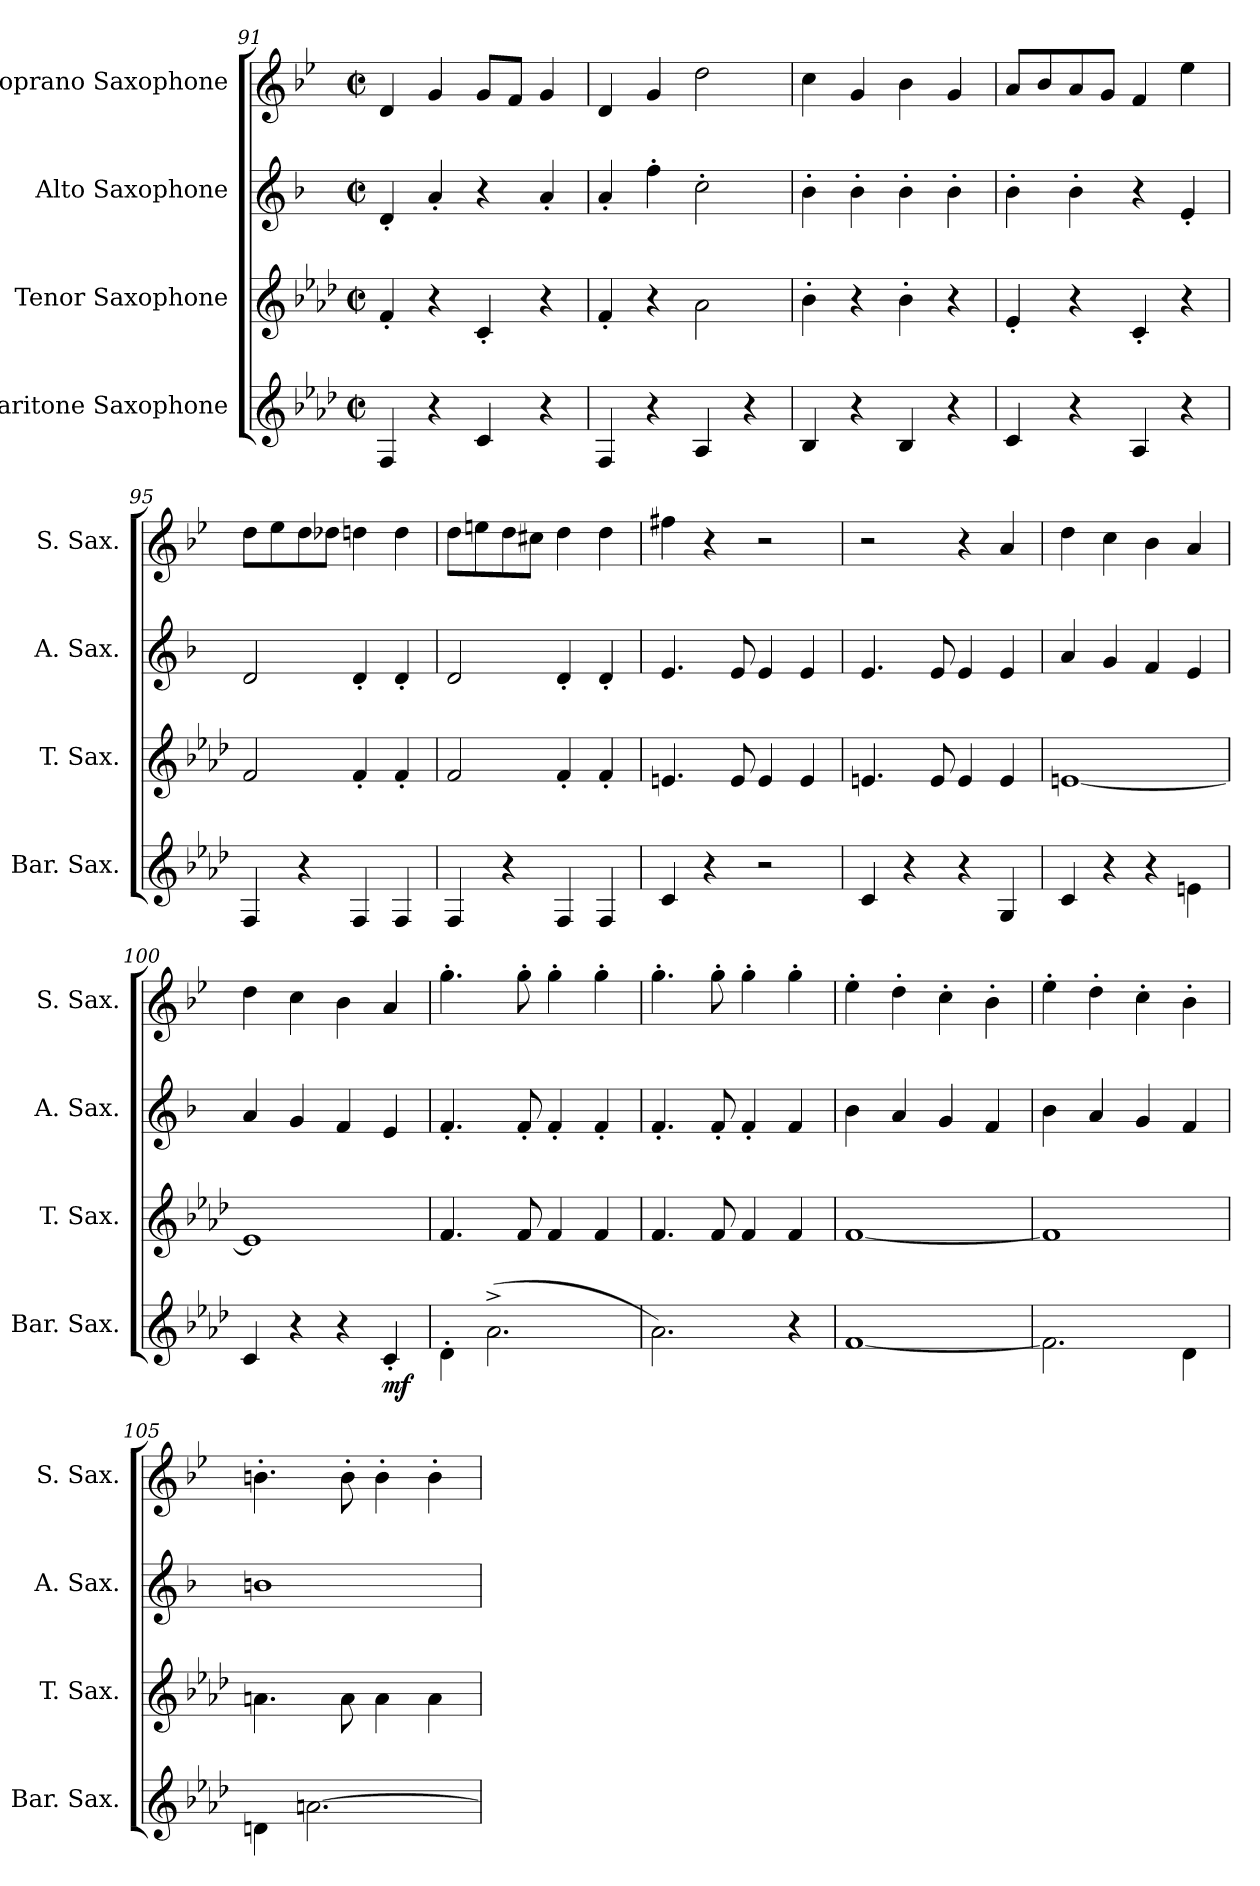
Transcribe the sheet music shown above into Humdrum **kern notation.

**kern	**dynam	**kern	**kern	**kern
*part4	*part4	*part3	*part2	*part1
*staff4	*staff4	*staff3	*staff2	*staff1
*I"Baritone Saxophone	*	*I"Tenor Saxophone	*I"Alto Saxophone	*I"Soprano Saxophone
*I'Bar. Sax.	*	*I'T. Sax.	*I'A. Sax.	*I'S. Sax.
*clefG2	*	*clefG2	*clefG2	*clefG2
*ITrd12c21	*	*ITrd8c14	*ITrd5c9	*ITrd1c2
*k[b-e-a-d-]	*	*k[b-e-a-d-]	*k[b-e-a-d-]	*k[b-e-a-d-]
*M2/2	*	*M2/2	*M2/2	*M2/2
*met(c|)	*	*met(c|)	*met(c|)	*met(c|)
=91	=91	=91	=91	=91
4FF/	.	4F'/	4F'/	4c/
4r	.	4r	4c'/	4f/
4C/	.	4C'/	4r	8f/L
.	.	.	.	8e-/J
4r	.	4r	4c'/	4f/
=92	=92	=92	=92	=92
4FF/	.	4F'/	4c'/	4c/
4r	.	4r	4a-'\	4f/
4AA-/	.	2A-\	2e-'\	2cc\
4r	.	.	.	.
!!LO:LB:g=z
=93	=93	=93	=93	=93
4BB-/	.	4B-'\	4d-'\	4b-\
4r	.	4r	4d-'\	4f/
4BB-/	.	4B-'\	4d-'\	4a-\
4r	.	4r	4d-'\	4f/
=94	=94	=94	=94	=94
4C/	.	4E-'/	4d-'\	8g/L
.	.	.	.	8a-/
4r	.	4r	4d-'\	8g/
.	.	.	.	8f/J
4AA-/	.	4C'/	4r	4e-/
4r	.	4r	4G'/	4dd-\
=95	=95	=95	=95	=95
4FF/	.	2F/	2F/	8cc\L
.	.	.	.	8dd-\
4r	.	.	.	8cc\
.	.	.	.	8cc-X\J
4FF/	.	4F'/	4F'/	4ccn\
4FF/	.	4F'/	4F'/	4cc\
=96	=96	=96	=96	=96
4FF/	.	2F/	2F/	8cc\L
.	.	.	.	8ddn\
4r	.	.	.	8cc\
.	.	.	.	8bn\J
4FF/	.	4F'/	4F'/	4cc\
4FF/	.	4F'/	4F'/	4cc\
=97	=97	=97	=97	=97
4C/	.	4.En/	4.G/	4een\
4r	.	.	.	4r
.	.	8E/	8G/	.
2r	.	4E/	4G/	2r
.	.	4E/	4G/	.
=98	=98	=98	=98	=98
4C/	.	4.En/	4.G/	2r
4r	.	.	.	.
.	.	8E/	8G/	.
4r	.	4E/	4G/	4r
4GG/	.	4E/	4G/	4g/
!!LO:LB:g=z
=99	=99	=99	=99	=99
4C/	.	[1En	4c/	4cc\
4r	.	.	4B-/	4b-\
4r	.	.	4A-/	4a-\
4En\	.	.	4G/	4g/
=100	=100	=100	=100	=100
4C/	.	1E]	4c/	4cc\
4r	.	.	4B-/	4b-\
4r	.	.	4A-/	4a-\
!	!LO:DY:b	!	!	!
4C'/	mf	.	4G/	4g/
=101	=101	=101	=101	=101
4D-'\	.	4.F/	4.A-'/	4.ff'\
(2.A-^\	.	.	.	.
.	.	8F/	8A-'/	8ff'\
.	.	4F/	4A-'/	4ff'\
.	.	4F/	4A-'/	4ff'\
=102	=102	=102	=102	=102
2.A-\)	.	4.F/	4.A-'/	4.ff'\
.	.	8F/	8A-'/	8ff'\
.	.	4F/	4A-'/	4ff'\
4r	.	4F/	4A-/	4ff'\
=103	=103	=103	=103	=103
[1F	.	[1F	4d-\	4dd-'\
.	.	.	4c/	4cc'\
.	.	.	4B-/	4b-'\
.	.	.	4A-/	4a-'\
=104	=104	=104	=104	=104
2.F\]	.	1F]	4d-\	4dd-'\
.	.	.	4c/	4cc'\
.	.	.	4B-/	4b-'\
4D-\	.	.	4A-/	4a-'\
=105	=105	=105	=105	=105
4Dn\	.	4.An\	1dn	4.an'\
[2.An\	.	.	.	.
.	.	8A\	.	8a'\
.	.	4A\	.	4a'\
.	.	4A\	.	4a'\
=	=	=	=	=
*-	*-	*-	*-	*-
